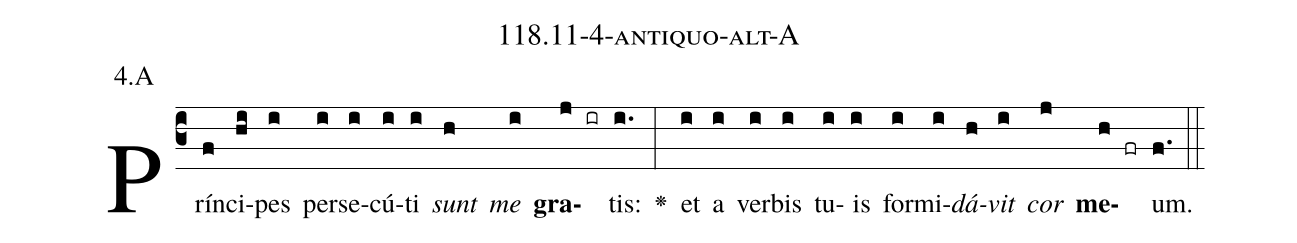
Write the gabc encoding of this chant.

name: 118.11-4-antiquo-alt-A;
annotation: 4.A;
%%
(c3)Prín(f)ci(hi)pes(i) per(i)se(i)cú(i)ti(i) <i>sunt</i>(h) <i>me</i>(i) <b>gra</b>(j ir)tis:(i.) <v>\greheightstar</v>(:) et(i) a(i) ver(i)bis(i) tu(i)is(i) for(i)mi(i)<i>dá</i>(h)<i>vit</i>(i) <i>cor</i>(j) <b>me</b>(h fr)um.(f.) (::)


%E(i) u(h) o(i) u(j) a(h) e.(f.) (::)
